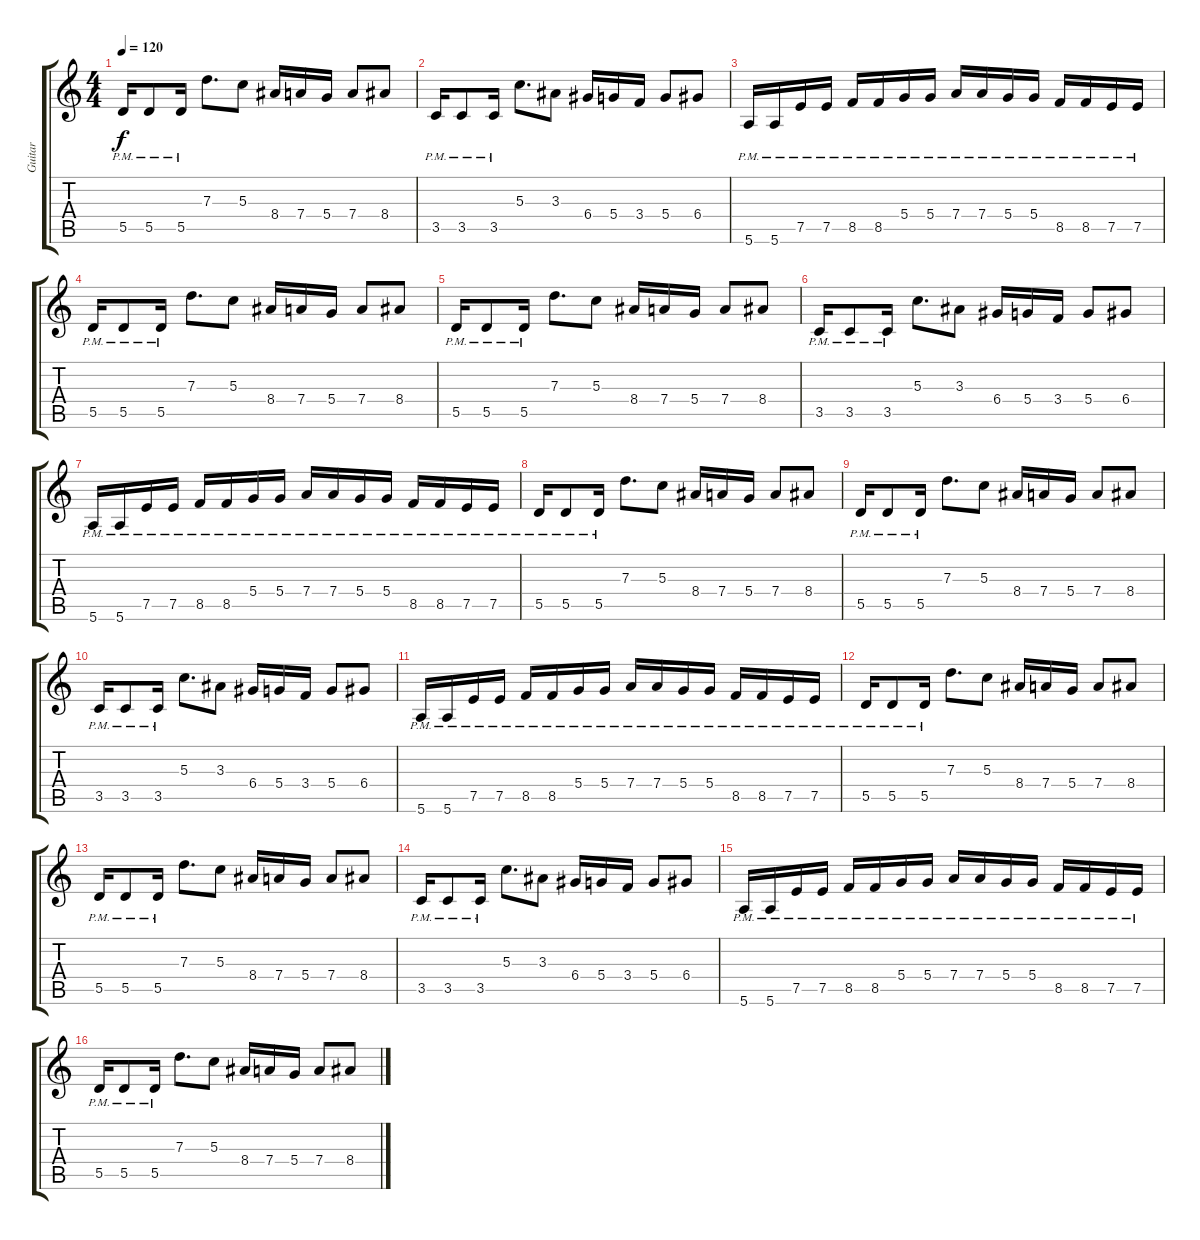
\track ("Guitar" "Guitar") {instrument distortionguitar}
\staff {score tabs}
\tuning (E4 B3 G3 D3 A2 E2) {hide}
\ts (4 4)
\tempo 120
\clef g2
\ks c
5.5{pm}.16{dy f} 5.5{pm}.8 5.5{pm}.16 7.3.8{d} 5.3.8 8.4.16 7.4.16 5.4.16 7.4.8 8.4.8 |
3.5{pm}.16 3.5{pm}.8 3.5{pm}.16 5.3.8{d} 3.3.8 6.4.16 5.4.16 3.4.16 5.4.8 6.4.8 |
5.6{pm}.16 5.6{pm}.16 7.5{pm}.16 7.5{pm}.16 8.5{pm}.16 8.5{pm}.16 5.4{pm}.16 5.4{pm}.16 7.4{pm}.16 7.4{pm}.16 5.4{pm}.16 5.4{pm}.16 8.5{pm}.16 8.5{pm}.16 7.5{pm}.16 7.5{pm}.16 |
5.5{pm}.16 5.5{pm}.8 5.5{pm}.16 7.3.8{d} 5.3.8 8.4.16 7.4.16 5.4.16 7.4.8 8.4.8 |
5.5{pm}.16 5.5{pm}.8 5.5{pm}.16 7.3.8{d} 5.3.8 8.4.16 7.4.16 5.4.16 7.4.8 8.4.8 |
3.5{pm}.16 3.5{pm}.8 3.5{pm}.16 5.3.8{d} 3.3.8 6.4.16 5.4.16 3.4.16 5.4.8 6.4.8 |
5.6{pm}.16 5.6{pm}.16 7.5{pm}.16 7.5{pm}.16 8.5{pm}.16 8.5{pm}.16 5.4{pm}.16 5.4{pm}.16 7.4{pm}.16 7.4{pm}.16 5.4{pm}.16 5.4{pm}.16 8.5{pm}.16 8.5{pm}.16 7.5{pm}.16 7.5{pm}.16 |
5.5{pm}.16 5.5{pm}.8 5.5{pm}.16 7.3.8{d} 5.3.8 8.4.16 7.4.16 5.4.16 7.4.8 8.4.8 |
5.5{pm}.16 5.5{pm}.8 5.5{pm}.16 7.3.8{d} 5.3.8 8.4.16 7.4.16 5.4.16 7.4.8 8.4.8 |
3.5{pm}.16 3.5{pm}.8 3.5{pm}.16 5.3.8{d} 3.3.8 6.4.16 5.4.16 3.4.16 5.4.8 6.4.8 |
5.6{pm}.16 5.6{pm}.16 7.5{pm}.16 7.5{pm}.16 8.5{pm}.16 8.5{pm}.16 5.4{pm}.16 5.4{pm}.16 7.4{pm}.16 7.4{pm}.16 5.4{pm}.16 5.4{pm}.16 8.5{pm}.16 8.5{pm}.16 7.5{pm}.16 7.5{pm}.16 |
5.5{pm}.16 5.5{pm}.8 5.5{pm}.16 7.3.8{d} 5.3.8 8.4.16 7.4.16 5.4.16 7.4.8 8.4.8 |
5.5{pm}.16 5.5{pm}.8 5.5{pm}.16 7.3.8{d} 5.3.8 8.4.16 7.4.16 5.4.16 7.4.8 8.4.8 |
3.5{pm}.16 3.5{pm}.8 3.5{pm}.16 5.3.8{d} 3.3.8 6.4.16 5.4.16 3.4.16 5.4.8 6.4.8 |
5.6{pm}.16 5.6{pm}.16 7.5{pm}.16 7.5{pm}.16 8.5{pm}.16 8.5{pm}.16 5.4{pm}.16 5.4{pm}.16 7.4{pm}.16 7.4{pm}.16 5.4{pm}.16 5.4{pm}.16 8.5{pm}.16 8.5{pm}.16 7.5{pm}.16 7.5{pm}.16 |
5.5{pm}.16 5.5{pm}.8 5.5{pm}.16 7.3.8{d} 5.3.8 8.4.16 7.4.16 5.4.16 7.4.8 8.4.8
